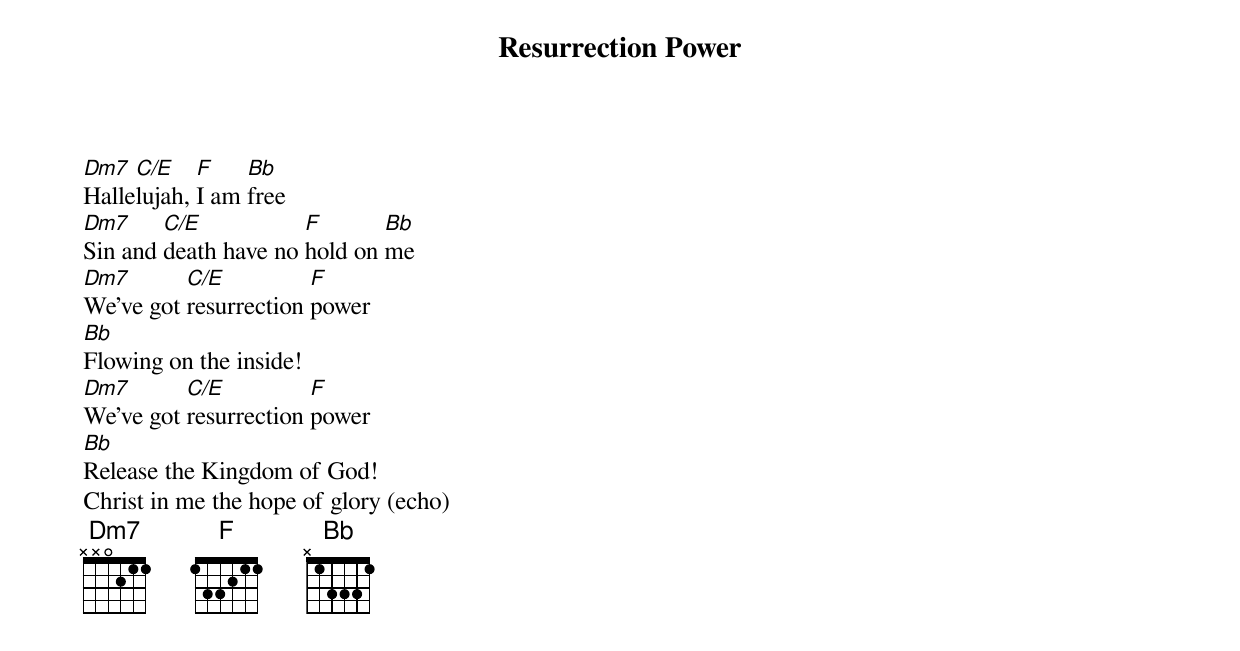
{title: Resurrection Power}
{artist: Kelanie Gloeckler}
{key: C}
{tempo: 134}

{start_of_verse}
[Dm7]Halle[C/E]lujah, [F]I am [Bb]free
[Dm7]Sin and [C/E]death have no [F]hold on [Bb]me
[Dm7]We’ve got [C/E]resurrection [F]power
[Bb]Flowing on the inside!
[Dm7]We’ve got [C/E]resurrection [F]power
[Bb]Release the Kingdom of God!
Christ in me the hope of glory (echo)
{end_of_verse}
